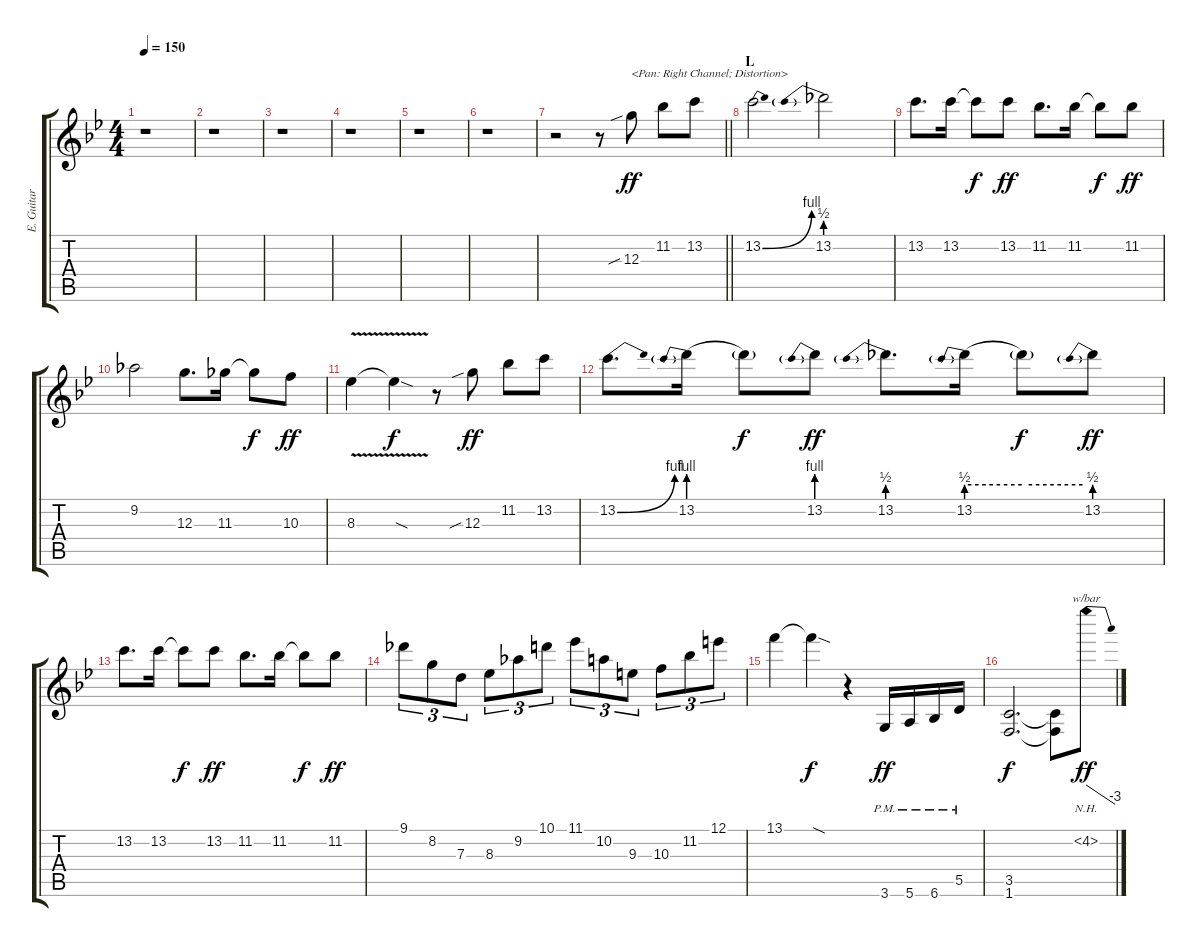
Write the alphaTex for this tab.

\track ("E. Guitar III" "E. Guitar ") {instrument electricguitarclean}
\staff {score tabs}
\tuning (E4 B3 G3 D3 A2 E2) {hide}
\ts (4 4)
\tempo 150
\clef g2
\ks bb
r.1{dy f} |
r.1 |
r.1 |
r.1 |
r.1 |
r.1 |
\barLineRight lightlight
r.2 r.8{balance 15 instrument overdrivenguitar} 12.3{sib}.8{txt "<Pan: Right Channel; Distortion>" dy ff} 11.2.8 13.2.8 |
\section ("" "L")
13.2{be (bend 0 0 60 4)}.2 13.2{be (prebend 0 2 60 2)}.2 |
13.2.8{d} 13.2.16 13.2{t}.8{dy f} 13.2.8{dy ff} 11.2.8{d} 11.2.16 11.2{t}.8{dy f} 11.2.8{dy ff} |
9.2.2 12.3.8{d} 11.3.16 11.3{t}.8{dy f} 10.3.8{dy ff} |
8.3{v}.4 8.3{sod t}.4{dy f} r.8 12.3{sib}.8{dy ff} 11.2.8 13.2.8 |
13.2{be (bend 0 0 60 4)}.8{d} 13.2{be (prebend 0 4 60 4)}.16 13.2{t}.8{dy f} 13.2{be (prebend 0 4 60 4)}.8{dy ff} 13.2{be (prebend 0 2 60 2)}.8{d} 13.2{be (prebend 0 2 60 2)}.16 13.2{be (hold 0 2 60 2) t}.8{dy f} 13.2{be (prebend 0 2 60 2)}.8{dy ff} |
13.2.8{d} 13.2.16 13.2{t}.8{dy f} 13.2.8{dy ff} 11.2.8{d} 11.2.16 11.2{t}.8{dy f} 11.2.8{dy ff} |
9.1.8{tu (3 2)} 8.2.8{tu (3 2)} 7.3.8{tu (3 2)} 8.3.8{tu (3 2)} 9.2.8{tu (3 2)} 10.1.8{tu (3 2)} 11.1.8{tu (3 2)} 10.2.8{tu (3 2)} 9.3.8{tu (3 2)} 10.3.8{tu (3 2)} 11.2.8{tu (3 2)} 12.1.8{tu (3 2)} |
13.1.4 13.1{sod t}.4{dy f} r.4 3.6{pm}.16{dy ff} 5.6{pm}.16 6.6{pm}.16 5.5{pm}.16 |
(3.5 1.6).2{d dy f} (3.5{t} 1.6{t}).8 4.2{nh}.8{tbe (dive default 0 0 60 -12) dy ff}
